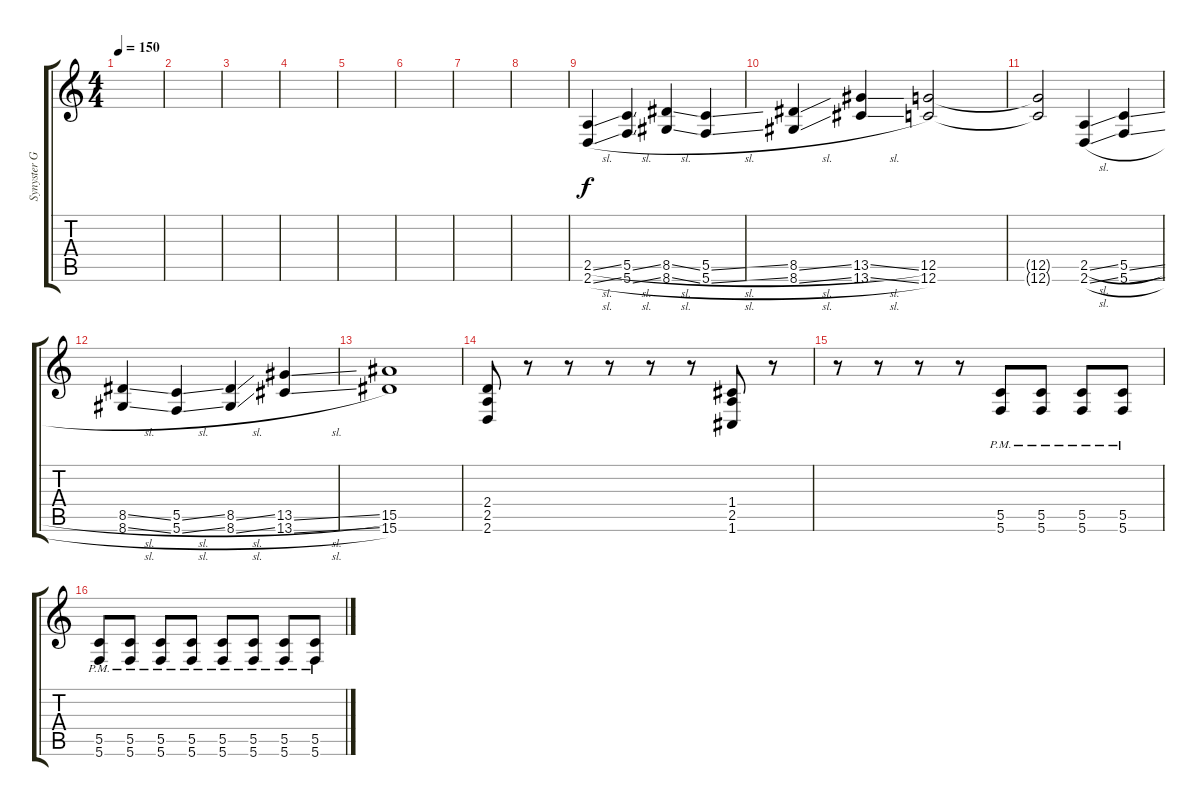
\track ("Synyster Gates" "Synyster G") {instrument distortionguitar}
\staff {score tabs}
\tuning (D4 A3 F3 C3 G2 C2) {hide}
\ts (4 4)
\tempo 150
\clef g2
\ks c
|
|
|
|
|
|
|
|
(2.5{sl} 2.6{sl}).4 (5.5{sl} 5.6{sl}).4 (8.5{sl} 8.6{sl}).4 (5.5{sl} 5.6{sl}).4 |
(8.5{sl} 8.6{sl}).4 (13.5{sl} 13.6{sl}).4 (12.5 12.6).2 |
(12.5{t} 12.6{t}).2 (2.5{sl} 2.6{sl}).4 (5.5{sl} 5.6{sl}).4 |
(8.5{sl} 8.6{sl}).4 (5.5{sl} 5.6{sl}).4 (8.5{sl} 8.6{sl}).4 (13.5{sl} 13.6{sl}).4 |
(15.5 15.6).1 |
(2.4 2.5 2.6).8 r.8 r.8 r.8 r.8 r.8 (1.4 2.5 1.6).8 r.8 |
r.8 r.8 r.8 r.8 (5.5{pm} 5.6{pm}).8 (5.5{pm} 5.6{pm}).8 (5.5{pm} 5.6{pm}).8 (5.5{pm} 5.6{pm}).8 |
(5.5{pm} 5.6{pm}).8 (5.5{pm} 5.6{pm}).8 (5.5{pm} 5.6{pm}).8 (5.5{pm} 5.6{pm}).8 (5.5{pm} 5.6{pm}).8 (5.5{pm} 5.6{pm}).8 (5.5{pm} 5.6{pm}).8 (5.5{pm} 5.6{pm}).8
